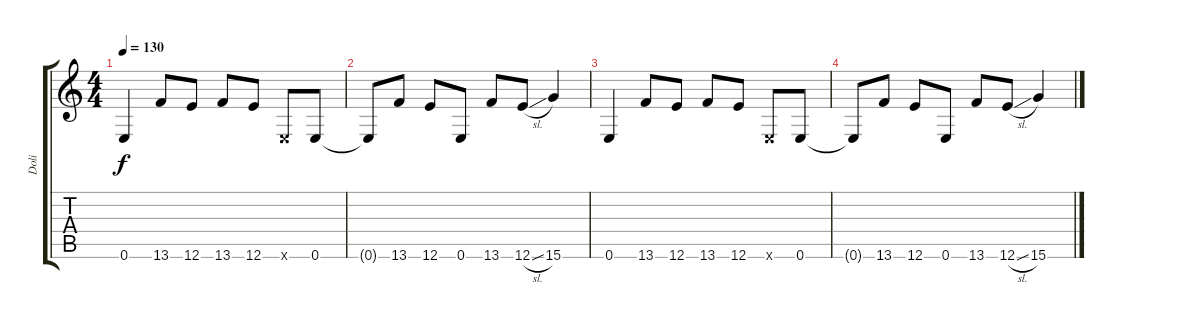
\track ("Doli" "Doli") {instrument overdrivenguitar}
\staff {score tabs}
\tuning (E4 B3 G3 D3 A2 E2) {hide}
\ts (4 4)
\tempo 130
\clef g2
\ks c
0.6.4{dy f} 13.6.8 12.6.8 13.6.8 12.6.8 0.6{x}.8 0.6.8 |
0.6{t}.8 13.6.8 12.6.8 0.6.8 13.6.8 12.6{sl}.8 15.6.4 |
0.6.4 13.6.8 12.6.8 13.6.8 12.6.8 0.6{x}.8 0.6.8 |
0.6{t}.8 13.6.8 12.6.8 0.6.8 13.6.8 12.6{sl}.8 15.6.4
